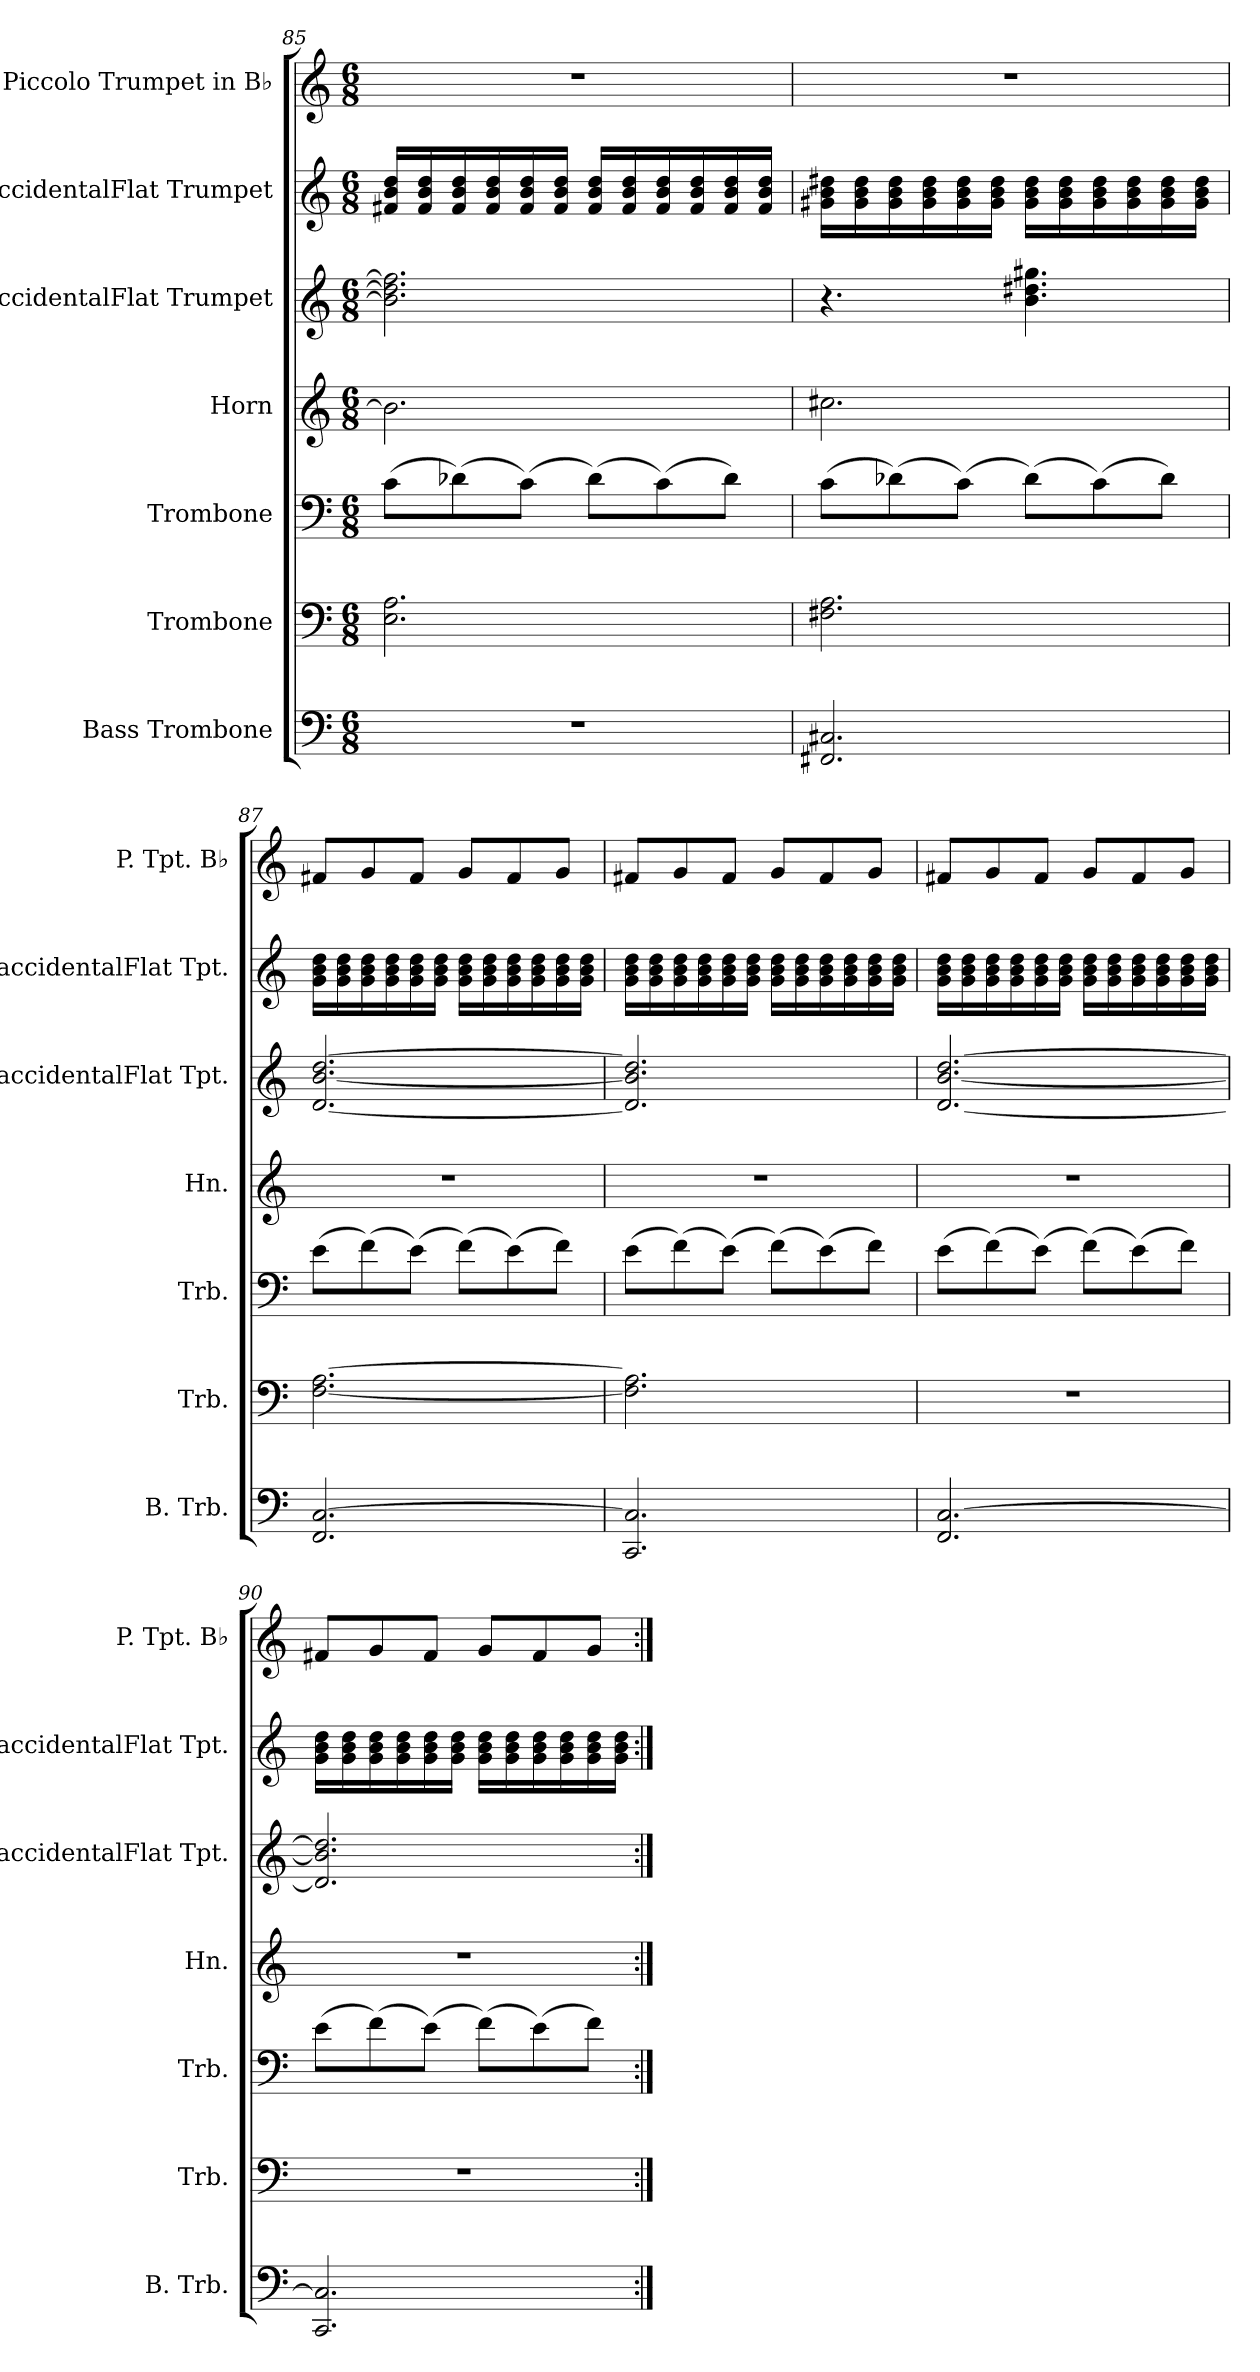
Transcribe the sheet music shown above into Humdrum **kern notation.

**kern	**kern	**kern	**kern	**kern	**kern	**kern
*part7	*part6	*part5	*part4	*part3	*part2	*part1
*staff7	*staff6	*staff5	*staff4	*staff3	*staff2	*staff1
*I"Bass Trombone	*I"Trombone	*I"Trombone	*I"Horn	*I"BaccidentalFlat Trumpet	*I"BaccidentalFlat Trumpet	*I"Piccolo Trumpet in B♭
*I'B. Trb.	*I'Trb.	*I'Trb.	*I'Hn.	*I'BaccidentalFlat Tpt.	*I'BaccidentalFlat Tpt.	*I'P. Tpt. B♭
!!LO:LB:g=z
*clefF4	*clefF4	*clefF4	*clefG2	*clefG2	*clefG2	*clefG2
*	*	*	*ITrd4c7	*ITrd1c2	*ITrd1c2	*ITrd-6c-10
*k[]	*k[]	*k[]	*k[b-]	*k[b-e-]	*k[b-e-]	*k[b-e-]
*M6/8	*M6/8	*M6/8	*M6/8	*M6/8	*M6/8	*M6/8
=85	=85	=85	=85	=85	=85	=85
2.r	2.E\ 2.A\	(8c\L	2.e\]	2.a\] 2.cc\] 2.ee\]	16en/ 16a/ 16cc/LL	2.r
.	.	.	.	.	16e/ 16a/ 16cc/	.
.	.	(8d-X\)	.	.	16e/ 16a/ 16cc/	.
.	.	.	.	.	16e/ 16a/ 16cc/	.
.	.	(8c\J)	.	.	16e/ 16a/ 16cc/	.
.	.	.	.	.	16e/ 16a/ 16cc/JJ	.
.	.	(8d-\L)	.	.	16e/ 16a/ 16cc/LL	.
.	.	.	.	.	16e/ 16a/ 16cc/	.
.	.	(8c\)	.	.	16e/ 16a/ 16cc/	.
.	.	.	.	.	16e/ 16a/ 16cc/	.
.	.	8d-\J)	.	.	16e/ 16a/ 16cc/	.
.	.	.	.	.	16e/ 16a/ 16cc/JJ	.
=86	=86	=86	=86	=86	=86	=86
2.FF#X/ 2.C#X/	2.F#X\ 2.A\	(8c\L	2.f#X\	4.r	16f#X\ 16a\ 16cc#X\LL	2.r
.	.	.	.	.	16f#\ 16a\ 16cc#\	.
.	.	(8d-X\)	.	.	16f#\ 16a\ 16cc#\	.
.	.	.	.	.	16f#\ 16a\ 16cc#\	.
.	.	(8c\J)	.	.	16f#\ 16a\ 16cc#\	.
.	.	.	.	.	16f#\ 16a\ 16cc#\JJ	.
.	.	(8d-\L)	.	4.a\ 4.cc#X\ 4.ff#X\	16f#\ 16a\ 16cc#\LL	.
.	.	.	.	.	16f#\ 16a\ 16cc#\	.
.	.	(8c\)	.	.	16f#\ 16a\ 16cc#\	.
.	.	.	.	.	16f#\ 16a\ 16cc#\	.
.	.	8d-\J)	.	.	16f#\ 16a\ 16cc#\	.
.	.	.	.	.	16f#\ 16a\ 16cc#\JJ	.
=87	=87	=87	=87	=87	=87	=87
2.FF/ [2.C/	[2.F\ [2.A\	(8e\L	2.r	[2.c/ [2.a/ [2.cc/	16f\ 16a\ 16cc\LL	8een/L
.	.	.	.	.	16f\ 16a\ 16cc\	.
.	.	(8f\)	.	.	16f\ 16a\ 16cc\	8ff/
.	.	.	.	.	16f\ 16a\ 16cc\	.
.	.	(8e\J)	.	.	16f\ 16a\ 16cc\	8ee/J
.	.	.	.	.	16f\ 16a\ 16cc\JJ	.
.	.	(8f\L)	.	.	16f\ 16a\ 16cc\LL	8ff/L
.	.	.	.	.	16f\ 16a\ 16cc\	.
.	.	(8e\)	.	.	16f\ 16a\ 16cc\	8ee/
.	.	.	.	.	16f\ 16a\ 16cc\	.
.	.	8f\J)	.	.	16f\ 16a\ 16cc\	8ff/J
.	.	.	.	.	16f\ 16a\ 16cc\JJ	.
!!LO:LB:g=z
=88	=88	=88	=88	=88	=88	=88
2.CC/ 2.C/]	2.F\] 2.A\]	(8e\L	2.r	2.c/] 2.a/] 2.cc/]	16f\ 16a\ 16cc\LL	8een/L
.	.	.	.	.	16f\ 16a\ 16cc\	.
.	.	(8f\)	.	.	16f\ 16a\ 16cc\	8ff/
.	.	.	.	.	16f\ 16a\ 16cc\	.
.	.	(8e\J)	.	.	16f\ 16a\ 16cc\	8ee/J
.	.	.	.	.	16f\ 16a\ 16cc\JJ	.
.	.	(8f\L)	.	.	16f\ 16a\ 16cc\LL	8ff/L
.	.	.	.	.	16f\ 16a\ 16cc\	.
.	.	(8e\)	.	.	16f\ 16a\ 16cc\	8ee/
.	.	.	.	.	16f\ 16a\ 16cc\	.
.	.	8f\J)	.	.	16f\ 16a\ 16cc\	8ff/J
.	.	.	.	.	16f\ 16a\ 16cc\JJ	.
=89	=89	=89	=89	=89	=89	=89
2.FF/ [2.C/	2.r	(8e\L	2.r	[2.c/ [2.a/ [2.cc/	16f\ 16a\ 16cc\LL	8een/L
.	.	.	.	.	16f\ 16a\ 16cc\	.
.	.	(8f\)	.	.	16f\ 16a\ 16cc\	8ff/
.	.	.	.	.	16f\ 16a\ 16cc\	.
.	.	(8e\J)	.	.	16f\ 16a\ 16cc\	8ee/J
.	.	.	.	.	16f\ 16a\ 16cc\JJ	.
.	.	(8f\L)	.	.	16f\ 16a\ 16cc\LL	8ff/L
.	.	.	.	.	16f\ 16a\ 16cc\	.
.	.	(8e\)	.	.	16f\ 16a\ 16cc\	8ee/
.	.	.	.	.	16f\ 16a\ 16cc\	.
.	.	8f\J)	.	.	16f\ 16a\ 16cc\	8ff/J
.	.	.	.	.	16f\ 16a\ 16cc\JJ	.
=90	=90	=90	=90	=90	=90	=90
2.CC/ 2.C/]	2.r	(8e\L	2.r	2.c/] 2.a/] 2.cc/]	16f\ 16a\ 16cc\LL	8een/L
.	.	.	.	.	16f\ 16a\ 16cc\	.
.	.	(8f\)	.	.	16f\ 16a\ 16cc\	8ff/
.	.	.	.	.	16f\ 16a\ 16cc\	.
.	.	(8e\J)	.	.	16f\ 16a\ 16cc\	8ee/J
.	.	.	.	.	16f\ 16a\ 16cc\JJ	.
.	.	(8f\L)	.	.	16f\ 16a\ 16cc\LL	8ff/L
.	.	.	.	.	16f\ 16a\ 16cc\	.
.	.	(8e\)	.	.	16f\ 16a\ 16cc\	8ee/
.	.	.	.	.	16f\ 16a\ 16cc\	.
.	.	8f\J)	.	.	16f\ 16a\ 16cc\	8ff/J
.	.	.	.	.	16f\ 16a\ 16cc\JJ	.
=:|!	=:|!	=:|!	=:|!	=:|!	=:|!	=:|!
*-	*-	*-	*-	*-	*-	*-
